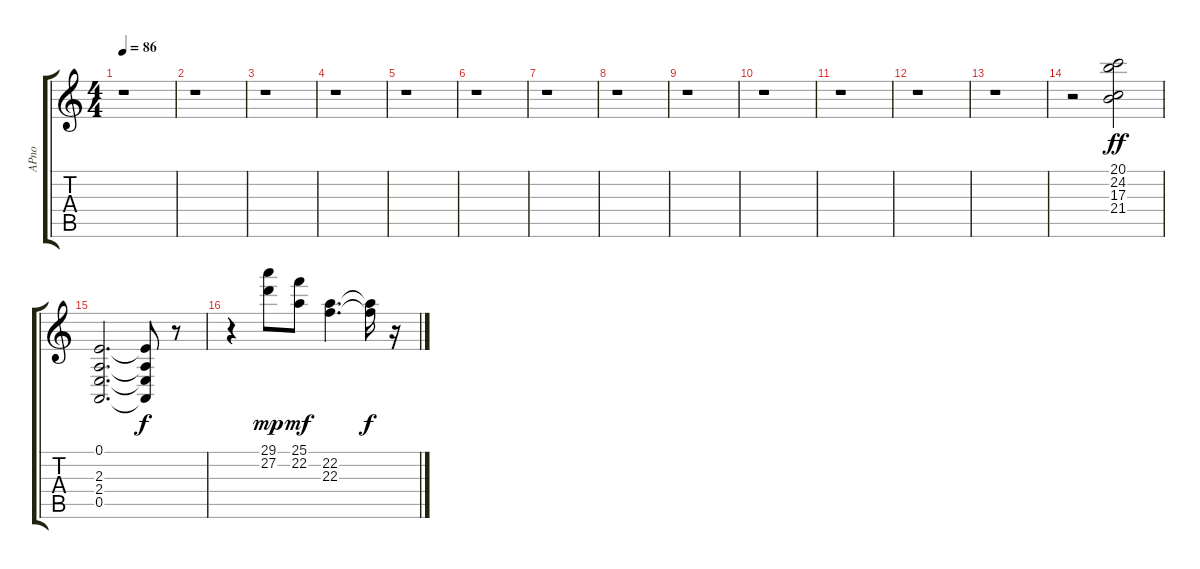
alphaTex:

\track ("APno" "APno") {instrument acousticgrandpiano}
\staff {score tabs}
\tuning (E4 B3 G3 D3 A2 E2) {hide}
\ts (4 4)
\tempo 86
\clef g2
\ks c
r.1{dy mf} |
r.1 |
r.1 |
r.1 |
r.1 |
r.1 |
r.1 |
r.1 |
r.1 |
r.1 |
r.1 |
r.1 |
r.1 |
r.2 (20.1 24.2 17.3 21.4).2{dy ff} |
(0.1 2.3 2.4 0.5).2{d} (0.1{t} 2.3{t} 2.4{t} 0.5{t}).8{dy f} r.8 |
r.4 (29.1 27.2).8{dy mp} (25.1 22.2).8{dy mf} (22.2 22.3).4{d} (22.2{t} 22.3{t}).16{dy f} r.16
